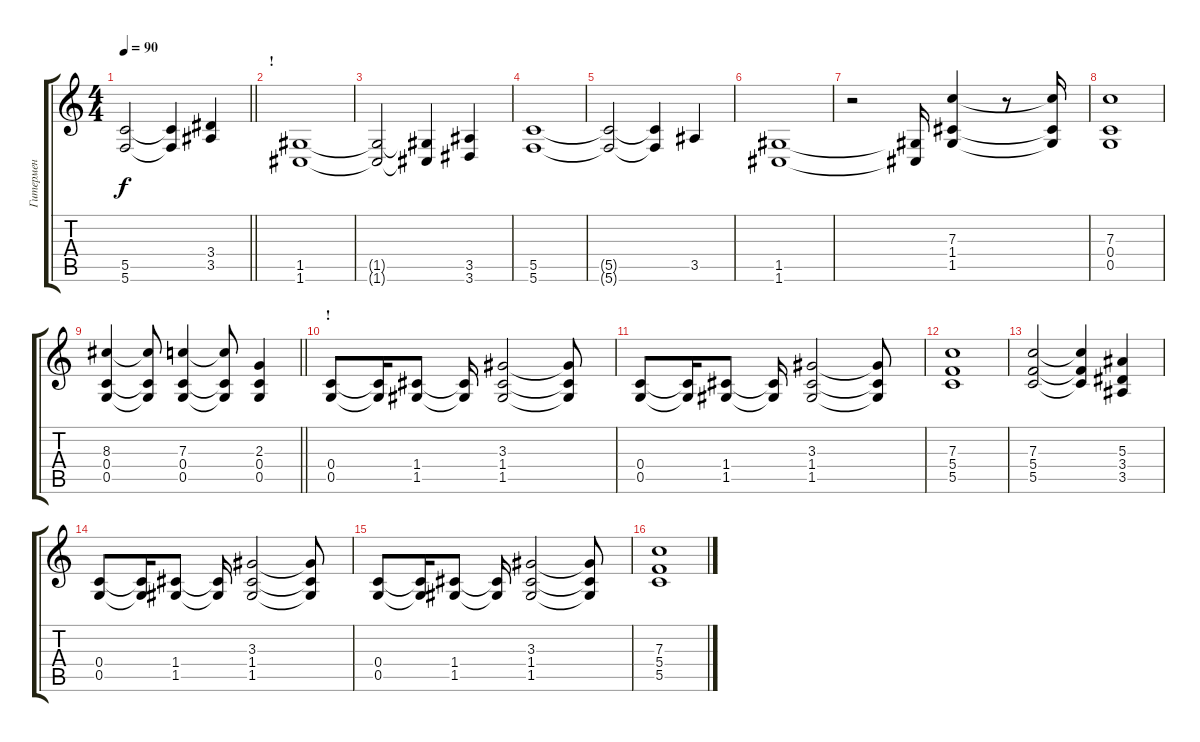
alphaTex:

\track ("Гитермен" "Гитермен") {instrument distortionguitar}
\staff {score tabs}
\tuning (D4 A3 F3 C3 G2 C2) {hide}
\ts (4 4)
\tempo 90
\clef g2
\barLineRight lightlight
\ks c
(5.5{t} 5.6{t}).2{dy f} (5.5{t} 5.6{t}).4 (3.4 3.5).4 |
\section ("" "!")
(1.5 1.6).1 |
(1.5{t} 1.6{t}).2 (1.5{t} 1.6{t}).4 (3.5 3.6).4 |
(5.5 5.6).1 |
(5.5{t} 5.6{t}).2 (5.5{t} 5.6{t}).4 3.5.4 |
(1.5 1.6).1 |
r.2 (1.5{t} 1.6{t}).16 (7.3 1.4 1.5).4 r.8 (7.3{t} 1.4{t} 1.5{t}).16 |
(7.3 0.4 0.5).1 |
\barLineRight lightlight
(8.3 0.4 0.5).4 (8.3{t} 0.4{t} 0.5{t}).8 (7.3 0.4 0.5).4 (7.3{t} 0.4{t} 0.5{t}).8 (2.3 0.4 0.5).4 |
\section ("" "!")
(0.4 0.5).8 (0.4{t} 0.5{t}).16 (1.4 1.5).8 (1.4{t} 1.5{t}).16 (3.3 1.4 1.5).2 (3.3{t} 1.4{t} 1.5{t}).8 |
(0.4 0.5).8 (0.4{t} 0.5{t}).16 (1.4 1.5).8 (1.4{t} 1.5{t}).16 (3.3 1.4 1.5).2 (3.3{t} 1.4{t} 1.5{t}).8 |
(7.3 5.4 5.5).1 |
(7.3 5.4 5.5).2 (7.3{t} 5.4{t} 5.5{t}).4 (5.3 3.4 3.5).4 |
(0.4 0.5).8 (0.4{t} 0.5{t}).16 (1.4 1.5).8 (1.4{t} 1.5{t}).16 (3.3 1.4 1.5).2 (3.3{t} 1.4{t} 1.5{t}).8 |
(0.4 0.5).8 (0.4{t} 0.5{t}).16 (1.4 1.5).8 (1.4{t} 1.5{t}).16 (3.3 1.4 1.5).2 (3.3{t} 1.4{t} 1.5{t}).8 |
(7.3 5.4 5.5).1
